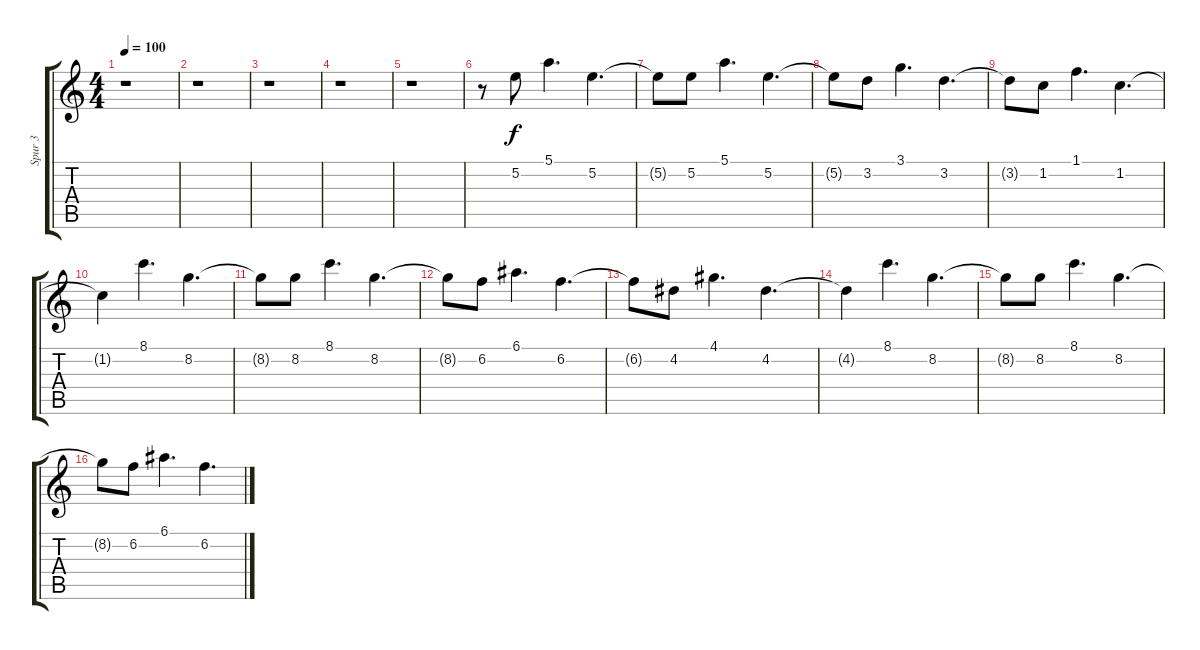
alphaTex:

\track ("Spur 3" "Spur 3") {instrument electricguitarclean}
\staff {score tabs}
\tuning (E4 B3 G3 D3 A2 E2) {hide}
\ts (4 4)
\tempo 100
\clef g2
\ks c
r.1{dy f} |
r.1 |
r.1 |
r.1 |
r.1 |
r.8 5.2.8 5.1.4{d} 5.2.4{d} |
5.2{t}.8 5.2.8 5.1.4{d} 5.2.4{d} |
5.2{t}.8 3.2.8 3.1.4{d} 3.2.4{d} |
3.2{t}.8 1.2.8 1.1.4{d} 1.2.4{d} |
1.2{t}.4 8.1.4{d} 8.2.4{d} |
8.2{t}.8 8.2.8 8.1.4{d} 8.2.4{d} |
8.2{t}.8 6.2.8 6.1.4{d} 6.2.4{d} |
6.2{t}.8 4.2.8 4.1.4{d} 4.2.4{d} |
4.2{t}.4 8.1.4{d} 8.2.4{d} |
8.2{t}.8 8.2.8 8.1.4{d} 8.2.4{d} |
8.2{t}.8 6.2.8 6.1.4{d} 6.2.4{d}
